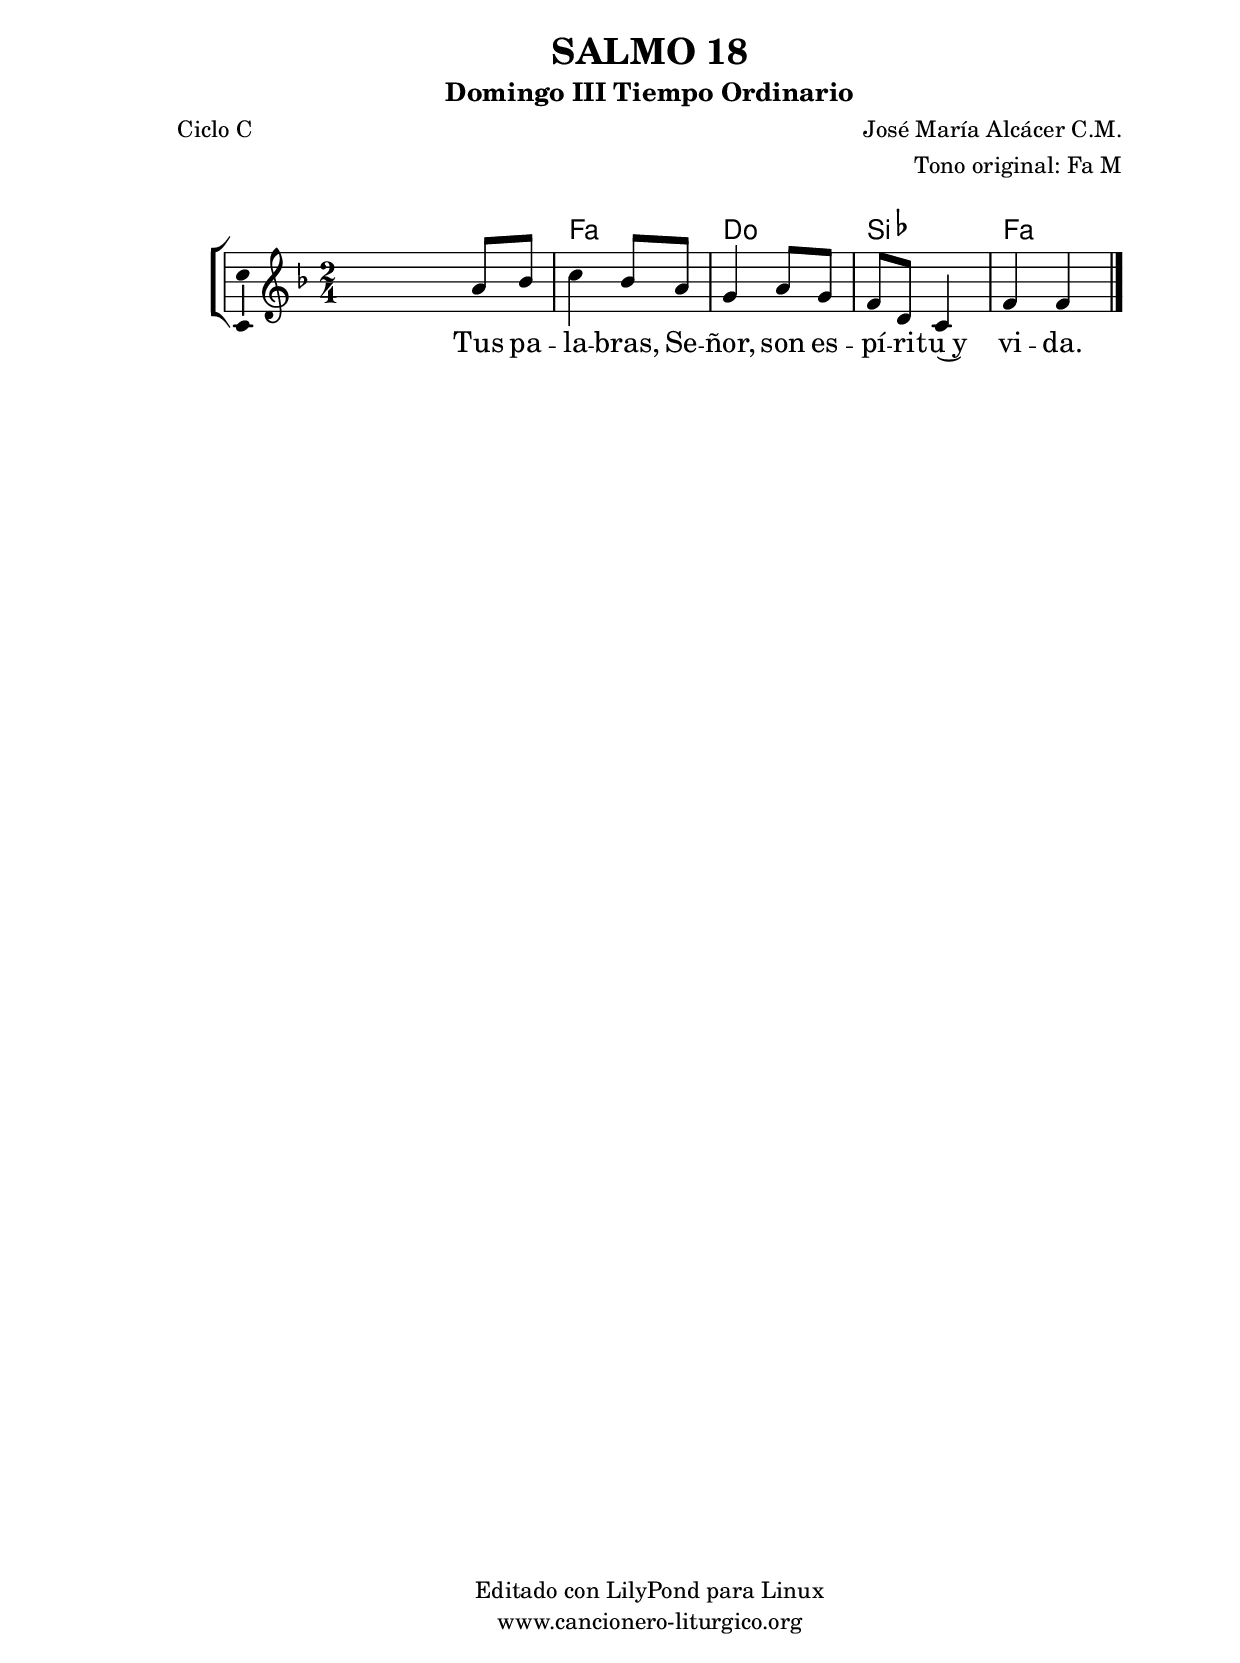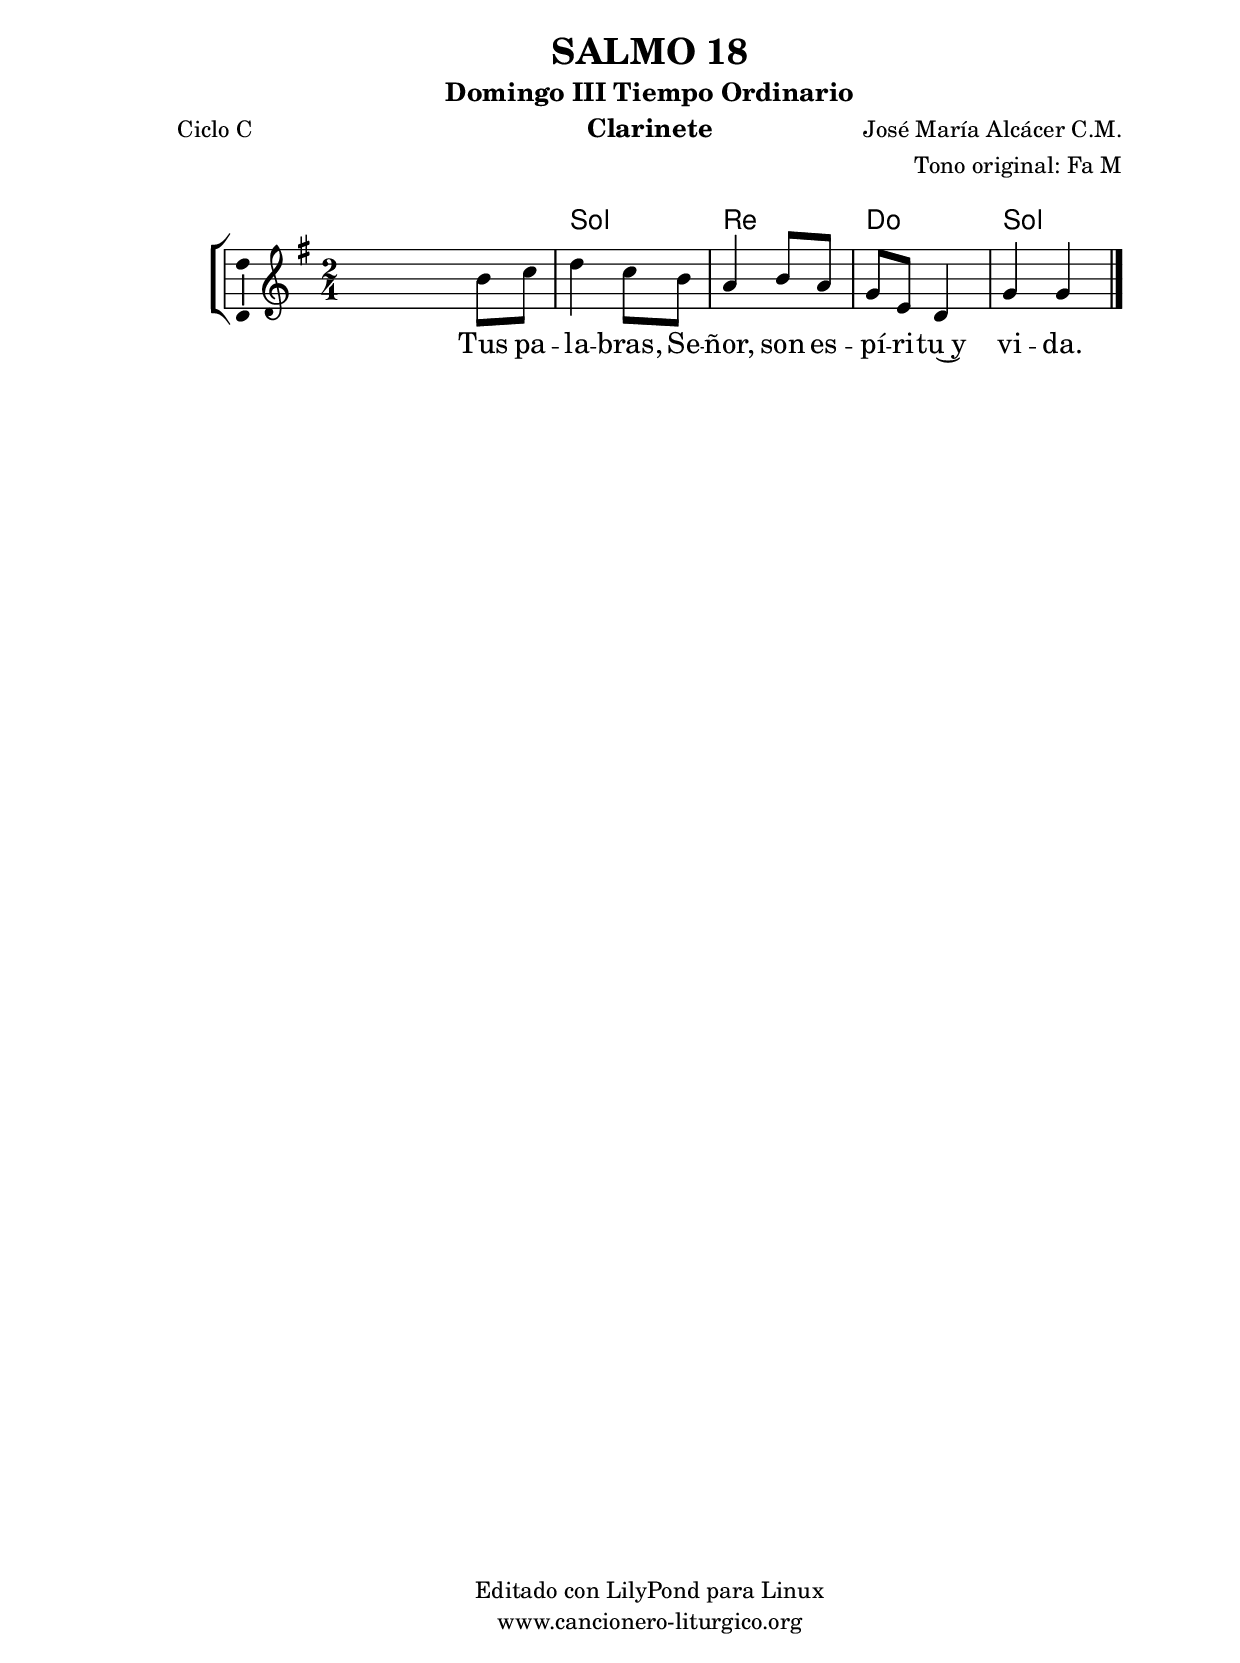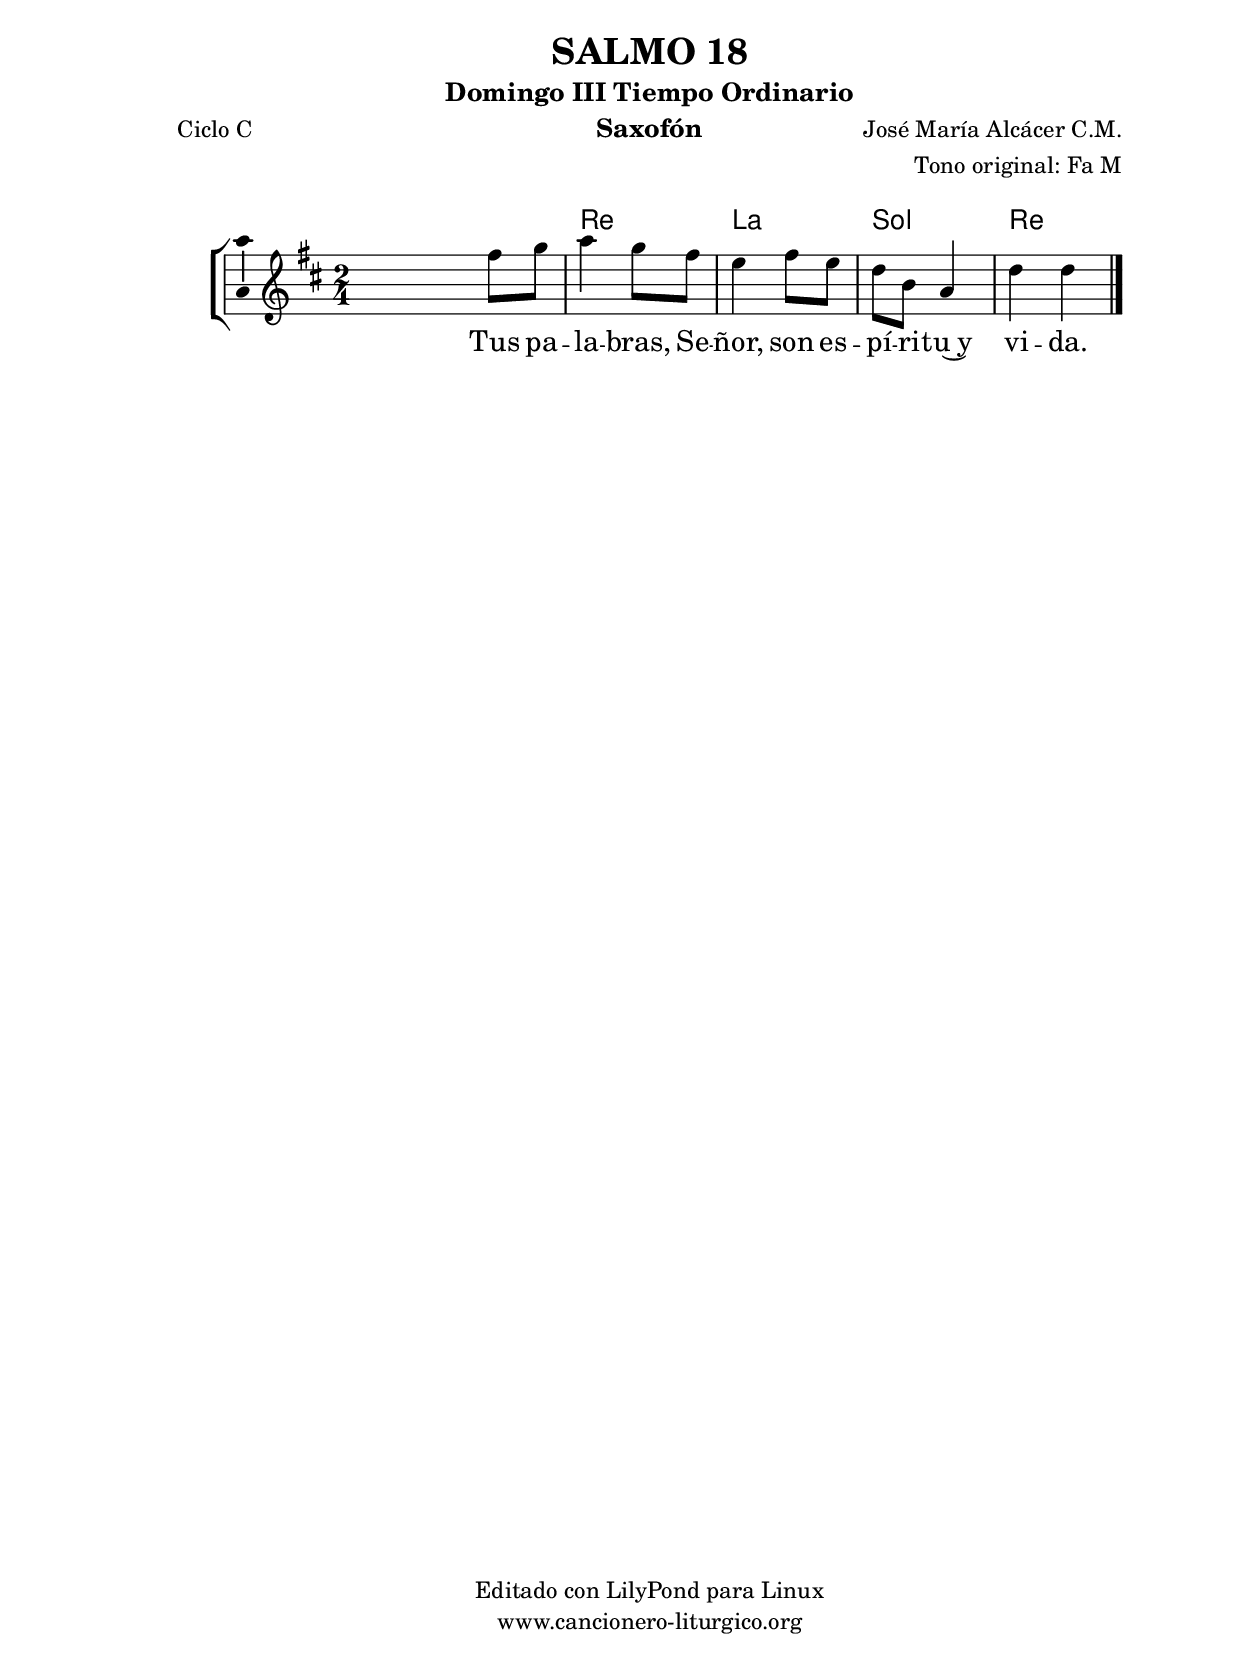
%
%para convertir .midi en .wav:
%timidity filename.midi -Ow -o finename.wav
%
%
%Para convertir de .wav a .mp3:
%lame -h -m j filename.wav
%
%
%para escuchar el midi:
%timidity nombrefichero.midi
%


%versión de lilypond para la que se ha escrito esta partitura:
\version "2.16.0"

	%Tamaño papel
	#(set-default-paper-size "a4")
	%Tamaño partitura
	#(set-global-staff-size 20)
	%No responde al pulsar sobre una nota
	#(ly:set-option 'point-and-click #f)

%parámetros del encabezamiento:
\header {
	title = "SALMO 18"
	subtitle = "Domingo III Tiempo Ordinario"
	composer = "José María Alcácer C.M."
	poet = "Ciclo C"
	meter = ""
	arranger = "Tono original: Fa M"
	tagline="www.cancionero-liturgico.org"
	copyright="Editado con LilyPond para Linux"
	}

%parámetros asociados al papel:
\paper  {
	oddHeaderMarkup = \markup {\fill-line { \on-the-fly #not-first-page \fromproperty #'header:title \on-the-fly #not-first-page \fromproperty #'header:composer }}
	evenHeaderMarkup = \markup {\fill-line { \fromproperty #'header:composer \fromproperty #'header:title }}
	#(set-paper-size "a4")
	print-page-number = ##f
	first-page-number = 1
	print-first-page-number = ##f
%	head-separation = 3.0 \cm
	top-margin = 2.0 \cm
	bottom-margin = 0.5\cm
%%%	bottom-margin = -1.0\cm
	left-margin = 3.0 \cm
	line-width = 16.0 \cm 
	indent = 8\mm
	interscoreline = 2.\mm
	between-system-space = 15\mm
%	para que las partituras no llenen la hoja:
	ragged-bottom = ##t
%	idem para la última hoja:
	ragged-last-bottom = ##f
%	para que las partituras llenen el ancho del papel:
	ragged-last = ##f
	after-title-space = 2.5 \cm
%page-count=1
%system-count=8

	%Flexible Vertical Spacing
%	markup-markup-spacing =
%	#'((basic-distance . 15) (minimum-distance . 15) (padding . 3))
	markup-system-spacing =
	#'((basic-distance . 15) (minimum-distance . 15) (padding . 3))
	system-system-spacing =
	#'((basic-distance . 15) (minimum-distance . 15) (padding . 3))
	score-system-spacing =
	#'((basic-distance . 15) (minimum-distance . 15) (padding . 5))
%	top-system-spacing = % header
%	#'((basic-distance . 8) (minimum-distance . 0) (padding . 3))
%	top-markup-spacing =
%	#'((basic-distance . 20) (minimum-distance . 20) (padding . 3))
	last-bottom-spacing = % footer
	#'((basic-distance . 5) (minimum-distance . 5) (padding . 3))
%	score-markup-spacing =
%	#'((basic-distance . 16) (minimum-distance . 13) (padding . 3))

	}


%parámetros que afectan a toda la partitura:
global =  {
	%clave de sol (G):
	\clef G
	%armadura:
%	\transpose f g
	\key f \major
	\tempo 4=69
	\set Score.tempoHideNote = ##t
	}


acordes = {
	\italianChords
	\chordmode {
%	\transpose f g
{
s2
f2 c bes f
	}
	}
}


melodia = 
%	\transpose f g
{
	\relative c''{
	\time 2/4

s4 a8 bes
c4 bes8 a
g4 a8 g
f8 d c4
f4 f

	\bar "|."
	}
	}


texto = \lyricmode {
Tus pa -- la -- bras, Se -- ñor,
son es -- pí -- ri -- tu~y vi -- da.
	}


acordesStaff = \context ChordNames = acordesStaff <<
	\set chordChanges = ##t
	\acordes
	>>


vozStaff = \context Voice = vozStaff
\with {\consists "Ambitus_engraver"}
<<
%	\set Staff.instrumentName = ""
%	\set Staff.shortInstrumentName = ""
%	\set Staff.midiInstrument = #"clarinet"
%	\set Staff.midiInstrument = #"cello"
%	\set Staff.midiInstrument = #"flute"
	\set Staff.midiInstrument = #"electric guitar (jazz)"
%	\set Staff.midiInstrument = #"english horn"
%	\set Staff.midiInstrument = #"violin"
%	\set Staff.midiInstrument = #"glockenspiel"
	\set Staff.midiMinimumVolume = #0.7
	\set Staff.midiMaximumVolume = #0.9
	\global
	\melodia
	>>


textoStaff = \context Lyrics = textoStaff <<
	\lyricsto vozStaff \texto
	>>

\book {
	\score {
		\context ChoirStaff {
			\override StaffGroup.SystemStartBracket #'collapse-height = #1
			\override Score.SystemStartBar #'collapse-height = #1
			<<
			\acordesStaff
			\vozStaff
			\textoStaff
			>>
			}
		\layout {
	    		\context {
				\Lyrics
				\override LyricText #'font-size = #2
				}
	   		 \context {
				\Score
				%fontSize = #3
				\override StaffSymbol #'staff-space = #(magstep +3)
				%\override Beam #'thickness = #0.55
				%\override SpacingSpanner #'spacing-increment = #1.0
				%\override Slur #'height-limit = #1.5
				}
			}
		}
	\score {
		\unfoldRepeats
		\context ChoirStaff {
			<<
			\acordesStaff
			\vozStaff
			>>
			}
		\midi {
	  		\context {
	  			\Score
				tempoWholesPerMinute = #(ly:make-moment 70 4)
				}
			}
		}
	}

%Partitura para clarinete
#(define output-suffix "C")
\book {
	\header{
		instrument = "Clarinete"
		}
	\score {
		\context ChoirStaff {
			\override StaffGroup.SystemStartBracket #'collapse-height = #1
			\override Score.SystemStartBar #'collapse-height = #1
\transpose c d
			<<
			\acordesStaff
			\vozStaff
			\textoStaff
			>>
			}
		\layout {
	    		\context {
				\Lyrics
				\override LyricText #'font-size = #2
				}
	   		 \context {
				\Score
				%fontSize = #3
				\override StaffSymbol #'staff-space = #(magstep +3)
				%\override Beam #'thickness = #0.55
				%\override SpacingSpanner #'spacing-increment = #1.0
				%\override Slur #'height-limit = #1.5
				}
			}
		}
	}

%Partitura para saxofón
#(define output-suffix "S")
\book {
	\header{
		instrument = "Saxofón"
		}
	\score {
		\context ChoirStaff {
			\override StaffGroup.SystemStartBracket #'collapse-height = #1
			\override Score.SystemStartBar #'collapse-height = #1
\transpose c a
			<<
			\acordesStaff
			\vozStaff
			\textoStaff
			>>
			}
		\layout {
	    		\context {
				\Lyrics
				\override LyricText #'font-size = #2
				}
	   		 \context {
				\Score
				%fontSize = #3
				\override StaffSymbol #'staff-space = #(magstep +3)
				%\override Beam #'thickness = #0.55
				%\override SpacingSpanner #'spacing-increment = #1.0
				%\override Slur #'height-limit = #1.5
				}
			}
		}
	}

